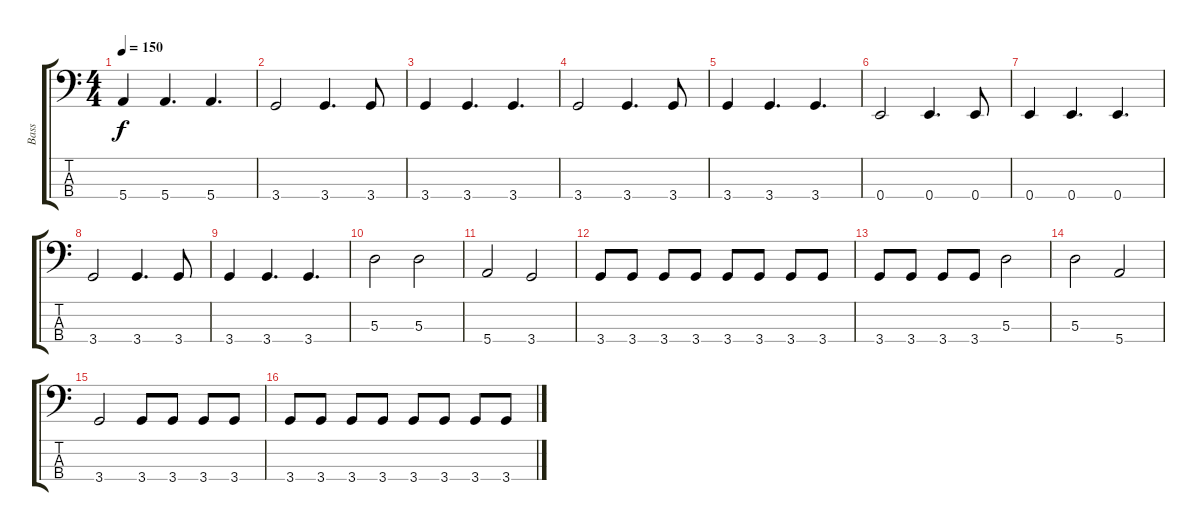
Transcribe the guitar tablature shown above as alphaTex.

\track ("Bass" "Bass") {instrument electricbasspick bank 4}
\staff {score tabs}
\tuning (G2 D2 A1 E1) {hide}
\ts (4 4)
\tempo 150
\clef f4
\ks c
5.4.4{dy f} 5.4.4{d} 5.4.4{d} |
3.4.2 3.4.4{d} 3.4.8 |
3.4.4 3.4.4{d} 3.4.4{d} |
3.4.2 3.4.4{d} 3.4.8 |
3.4.4 3.4.4{d} 3.4.4{d} |
0.4.2 0.4.4{d} 0.4.8 |
0.4.4 0.4.4{d} 0.4.4{d} |
3.4.2 3.4.4{d} 3.4.8 |
3.4.4 3.4.4{d} 3.4.4{d} |
5.3.2 5.3.2 |
5.4.2 3.4.2 |
3.4.8 3.4.8 3.4.8 3.4.8 3.4.8 3.4.8 3.4.8 3.4.8 |
3.4.8 3.4.8 3.4.8 3.4.8 5.3.2 |
5.3.2 5.4.2 |
3.4.2 3.4.8 3.4.8 3.4.8 3.4.8 |
3.4.8 3.4.8 3.4.8 3.4.8 3.4.8 3.4.8 3.4.8 3.4.8
